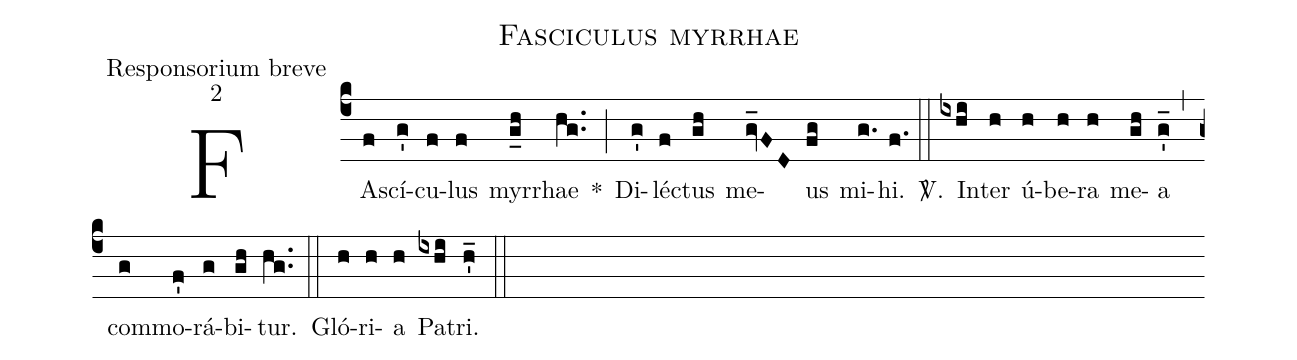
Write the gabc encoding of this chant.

name:Fasciculus myrrhae;
office-part:Responsorium breve;
mode:2;
%%
(c4) FA(f)scí(g')cu(f)lus(f) myr(g_h)rhae(hg..) *(;) Di(g')lé(f)ctus(gh) me(gv_FD)us(fg) mi(g.)hi.(f.) <sp>V/</sp>.(::) In(ixhi)ter(h) ú(h)be(h)ra(h) me(gh)a(g'_) (,) com(g)mo(f')rá(g)bi(gh)tur.(hg..) (::) Gló(h)ri(h)a(h) Pa(ixhi)tri.(h'_) (::)
